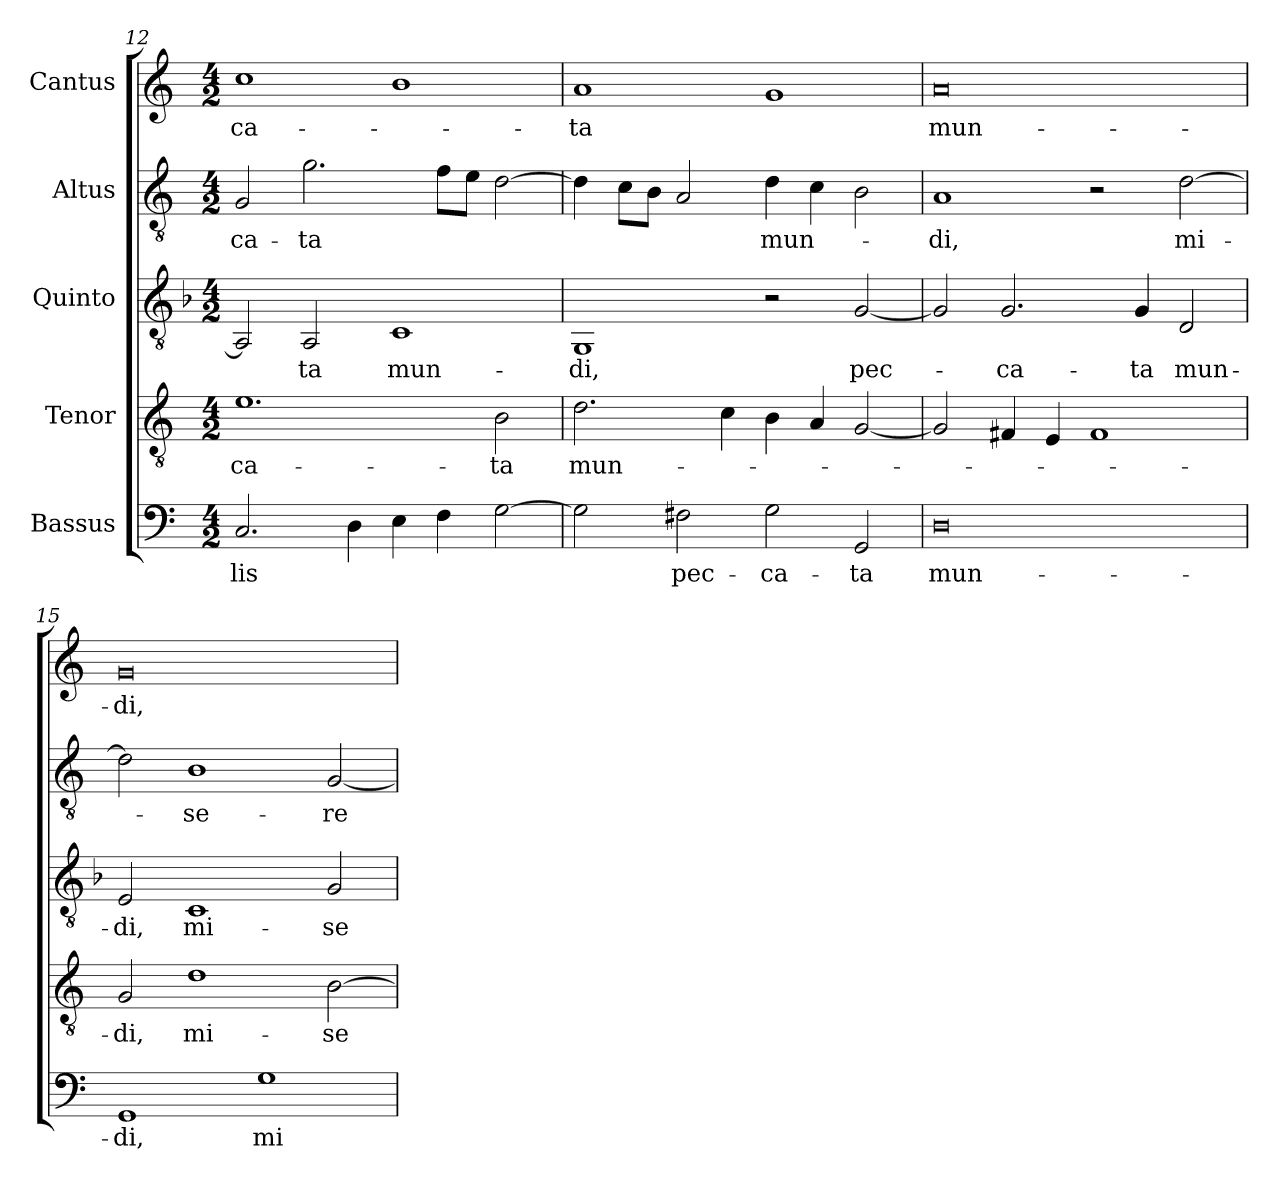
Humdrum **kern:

**kern	**text	**kern	**text	**kern	**text	**kern	**text	**kern	**text
*part5	*part5	*part4	*part4	*part3	*part3	*part2	*part2	*part1	*part1
*staff5	*staff5	*staff4	*staff4	*staff3	*staff3	*staff2	*staff2	*staff1	*staff1
*I"Bassus	*	*I"Tenor	*	*I"Quinto	*	*I"Altus	*	*I"Cantus	*
*clefF4	*	*clefGv2	*	*clefGv2	*	*clefGv2	*	*clefG2	*
*	*	*	*	*ITrd-4c-7	*	*	*	*	*
*k[]	*	*k[]	*	*k[]	*	*k[]	*	*k[]	*
*C:	*	*C:	*	*C:	*	*C:	*	*C:	*
*M4/2	*	*M4/2	*	*M4/2	*	*M4/2	*	*M4/2	*
=12	=12	=12	=12	=12	=12	=12	=12	=12	=12
!	!LO:LY:b:color=#000000	!	!	!	!	!	!	!	!
!	!	!	!LO:LY:b:color=#000000	!	!	!	!	!	!
!	!	!	!	!	!	!	!LO:LY:b:color=#000000	!	!
!	!	!	!	!	!	!	!	!	!LO:LY:b:color=#000000
2.Ci/	-lis	1.ei	-ca-	2Ei/]	.	2Gi/	-ca-	1cci	-ca-
!	!	!	!	!	!LO:LY:b:color=#000000	!	!	!	!
!	!	!	!	!	!	!	!LO:LY:b:color=#000000	!	!
.	.	.	.	2Ei/	-ta	2.gi\	-ta	.	.
4Di\	.	.	.	.	.	.	.	.	.
!	!	!	!	!	!LO:LY:b:color=#000000	!	!	!	!
4Ei\	.	.	.	1Gi	mun-	.	.	1bi	.
4Fi\	.	.	.	.	.	8fi\L	.	.	.
.	.	.	.	.	.	8ei\J	.	.	.
!	!	!	!LO:LY:b:color=#000000	!	!	!	!	!	!
[>2Gi\	.	2Bi\	-ta	.	.	[>2di\	.	.	.
=13	=13	=13	=13	=13	=13	=13	=13	=13	=13
!	!	!	!LO:LY:b:color=#000000	!	!	!	!	!	!
!	!	!	!	!	!LO:LY:b:color=#000000	!	!	!	!
!	!	!	!	!	!	!	!	!	!LO:LY:b:color=#000000
2Gi\]	.	2.di\	mun-	1Di	-di,	4di\]	.	1ai	-ta
.	.	.	.	.	.	8ci\L	.	.	.
.	.	.	.	.	.	8Bi\J	.	.	.
!	!LO:LY:b:color=#000000	!	!	!	!	!	!	!	!
2F#Xi\	pec-	.	.	.	.	2Ai/	.	.	.
.	.	4ci\	.	.	.	.	.	.	.
!	!LO:LY:b:color=#000000	!	!	!	!	!	!	!	!
!	!	!	!	!	!	!	!LO:LY:b:color=#000000	!	!
2Gi\	-ca-	4Bi\	.	2r	.	4di\	mun-	1gi	.
.	.	4Ai/	.	.	.	4ci\	.	.	.
!	!LO:LY:b:color=#000000	!	!	!	!	!	!	!	!
!	!	!	!	!	!LO:LY:b:color=#000000	!	!	!	!
2GGi/	-ta	[<2Gi/	.	[<2di/	pec-	2Bi\	.	.	.
=14	=14	=14	=14	=14	=14	=14	=14	=14	=14
!	!LO:LY:b:color=#000000	!	!	!	!	!	!	!	!
!	!	!	!	!	!	!	!LO:LY:b:color=#000000	!	!
!	!	!	!	!	!	!	!	!	!LO:LY:b:color=#000000
0Di	mun-	2Gi/]	.	2di/]	.	1Ai	-di,	0ai	mun-
!	!	!	!	!	!LO:LY:b:color=#000000	!	!	!	!
.	.	4F#Xi/	.	2.di/	-ca-	.	.	.	.
.	.	4Ei/	.	.	.	.	.	.	.
.	.	1F#i	.	.	.	2r	.	.	.
!	!	!	!	!	!LO:LY:b:color=#000000	!	!	!	!
.	.	.	.	4di/	-ta	.	.	.	.
!	!	!	!	!	!LO:LY:b:color=#000000	!	!	!	!
!	!	!	!	!	!	!	!LO:LY:b:color=#000000	!	!
.	.	.	.	2Ai/	mun-	[>2di\	mi-	.	.
=15	=15	=15	=15	=15	=15	=15	=15	=15	=15
!	!LO:LY:b:color=#000000	!	!	!	!	!	!	!	!
!	!	!	!LO:LY:b:color=#000000	!	!	!	!	!	!
!	!	!	!	!	!LO:LY:b:color=#000000	!	!	!	!
!	!	!	!	!	!	!	!	!	!LO:LY:b:color=#000000
1GGi	-di,	2Gi/	-di,	2Bi/	-di,	2di\]	.	0gi	-di,
!	!	!	!LO:LY:b:color=#000000	!	!	!	!	!	!
!	!	!	!	!	!LO:LY:b:color=#000000	!	!	!	!
!	!	!	!	!	!	!	!LO:LY:b:color=#000000	!	!
.	.	1di	mi-	1Gi	mi-	1Bi	-se-	.	.
!	!LO:LY:b:color=#000000	!	!	!	!	!	!	!	!
1Gi	mi-	.	.	.	.	.	.	.	.
!	!	!	!LO:LY:b:color=#000000	!	!	!	!	!	!
!	!	!	!	!	!LO:LY:b:color=#000000	!	!	!	!
!	!	!	!	!	!	!	!LO:LY:b:color=#000000	!	!
.	.	[>2Bi\	-se-	2di/	-se-	[<2Gi/	-re-	.	.
=	=	=	=	=	=	=	=	=	=
*-	*-	*-	*-	*-	*-	*-	*-	*-	*-
